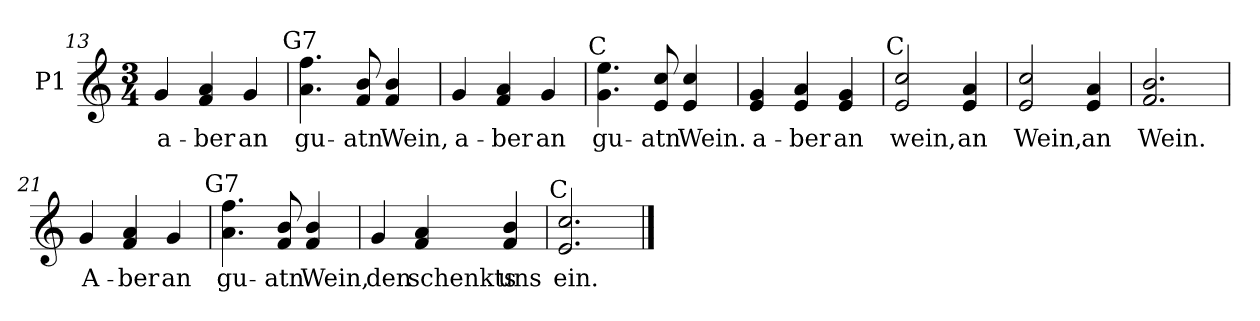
**kern	**text
*part1	*part1
*staff1	*staff1
*I"P1	*
*clefG2	*
*k[]	*
*C:	*
*M3/4	*
=13	=13
!	!LO:LY:b:color=#000000
4gi/	a-
!	!LO:LY:b:color=#000000
4fi/ 4ai	-ber
!	!LO:LY:b:color=#000000
4gi/	an
=14	=14
!LO:TX:a:cj:t=G7	!
!	!LO:LY:b:color=#000000
4.ai\ 4.ffi	gu-
!	!LO:LY:b:color=#000000
8fi/ 8bi	-atn
!	!LO:LY:b:color=#000000
4fi/ 4bi	Wein,
=15	=15
!	!LO:LY:b:color=#000000
4gi/	a-
!	!LO:LY:b:color=#000000
4fi/ 4ai	-ber
!	!LO:LY:b:color=#000000
4gi/	an
=16	=16
!LO:TX:a:cj:t=C	!
!	!LO:LY:b:color=#000000
4.gi\ 4.eei	gu-
!	!LO:LY:b:color=#000000
8ei/ 8cci	-atn
!	!LO:LY:b:color=#000000
4ei/ 4cci	Wein.
=17	=17
!	!LO:LY:b:color=#000000
4ei/ 4gi	a-
!	!LO:LY:b:color=#000000
4ei/ 4ai	-ber
!	!LO:LY:b:color=#000000
4ei/ 4gi	an
!!LO:LB:g=z
=18	=18
!LO:TX:a:cj:t=C	!
!	!LO:LY:b:color=#000000
2ei/ 2cci	wein,
!	!LO:LY:b:color=#000000
4ei/ 4ai	an
=19	=19
!	!LO:LY:b:color=#000000
2ei/ 2cci	Wein,
!	!LO:LY:b:color=#000000
4ei/ 4ai	an
=20	=20
!	!LO:LY:b:color=#000000
2.fi/ 2.bi	Wein.
=21	=21
!	!LO:LY:b:color=#000000
4gi/	A-
!	!LO:LY:b:color=#000000
4fi/ 4ai	-ber
!	!LO:LY:b:color=#000000
4gi/	an
=22	=22
!LO:TX:a:cj:t=G7	!
!	!LO:LY:b:color=#000000
4.ai\ 4.ffi	gu-
!	!LO:LY:b:color=#000000
8fi/ 8bi	-atn
!	!LO:LY:b:color=#000000
4fi/ 4bi	Wein,
=23	=23
!	!LO:LY:b:color=#000000
4gi/	den
!	!LO:LY:b:color=#000000
4fi/ 4ai	schenkts
!	!LO:LY:b:color=#000000
4fi/ 4bi	uns
=24	=24
!LO:TX:a:cj:t=C	!
!	!LO:LY:b:color=#000000
2.ei/ 2.cci	ein.
==	==
*-	*-
